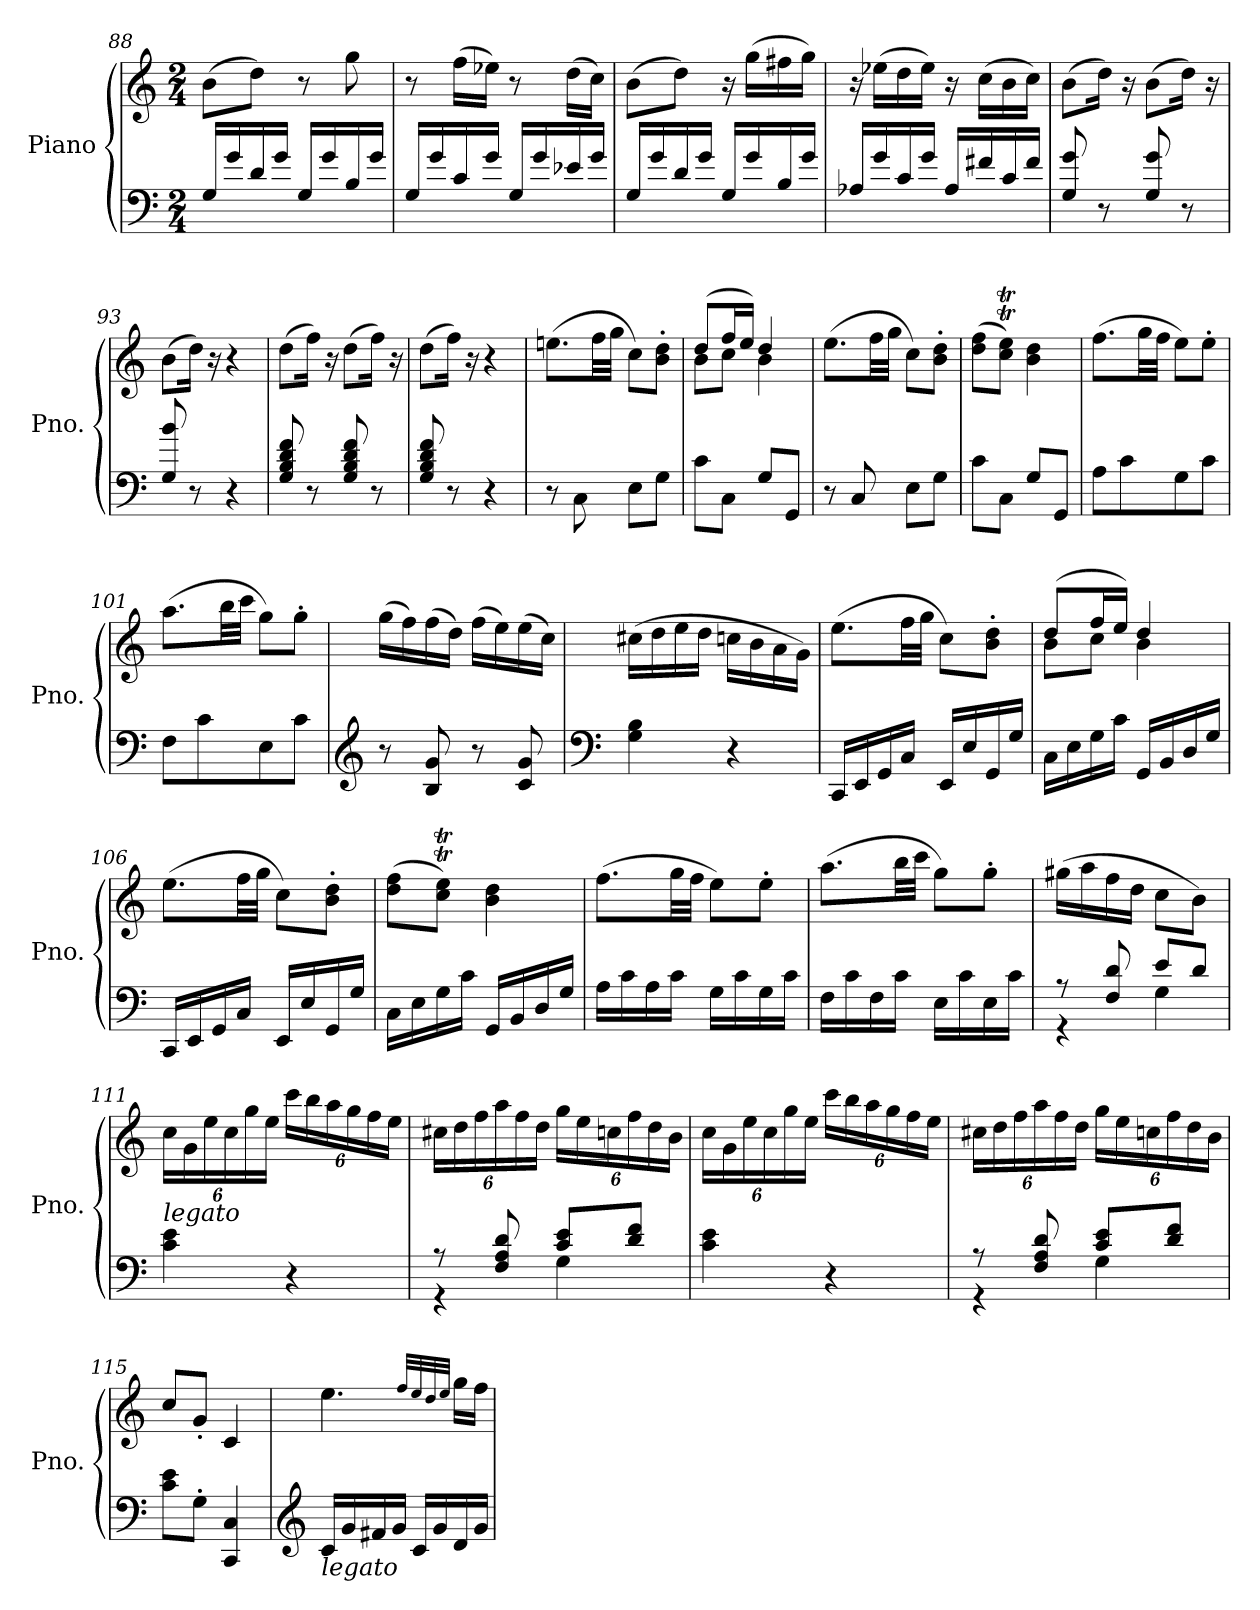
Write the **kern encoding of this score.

**kern	**kern
*part1	*part1
*staff2	*staff1
*I"Piano	*
*I'Pno.	*
*clefF4	*clefG2
*k[]	*k[]
*M2/4	*M2/4
=88	=88
16G/LL	(>8b\L
16g/	.
16d/	8dd\J)
16g/JJ	.
16G/LL	8r
16g/	.
16B/	8gg\
16g/JJ	.
=89	=89
16G/LL	8r
16g/	.
16c/	(>16ff\LL
16g/JJ	16ee-X\JJ)
16G/LL	8r
16g/	.
16e-X/	(>16dd\LL
16g/JJ	16cc\JJ)
=90	=90
16G/LL	(>8b\L
16g/	.
16d/	8dd\J)
16g/JJ	.
16G/LL	16r
16g/	(>16gg\LL
16B/	16ff#X\
16g/JJ	16gg\JJ)
=91	=91
16A-X/LL	16r
16g/	(>16ee-X\LL
16c/	16dd\
16g/JJ	16ee-\JJ)
16A-/LL	16r
16f#X/	(>16cc\LL
16c/	16b\
16f#/JJ	16cc\JJ)
!!LO:LB:g=z
=92	=92
8G/ 8g/	(>8b\L
8r	16dd\Jk)
.	16r
8G/ 8g/	(>8b\L
8r	16dd\Jk)
.	16r
=93	=93
8G/ 8b/	(>8b\L
8r	16dd\Jk)
.	16r
4r	4r
=94	=94
8G/ 8B/ 8d/ 8f/	(>8dd\L
8r	16ff\Jk)
.	16r
8G/ 8B/ 8d/ 8f/	(>8dd\L
8r	16ff\Jk)
.	16r
=95	=95
8G/ 8B/ 8d/ 8f/	(>8dd\L
8r	16ff\Jk)
.	16r
4r	4r
=96	=96
8r	(>8.een\L
8C\	.
.	32ff\LL
.	32gg\JJJ
8E\L	8cc\L)
8G\J	8b\' 8dd\'J
=97	=97
*	*^
8c\L	(>8dd/L	8b\L
8C\J	16ff/L	8cc\J
.	16ee/JJ)	.
8G/L	4dd/	4b\
8GG/J	.	.
*	*v	*v
=98	=98
8r	(>8.ee\L
8C/	.
.	32ff\LL
.	32gg\JJJ
8E\L	8cc\L)
8G\J	8b\' 8dd\'J
=99	=99
8c\L	(>8dd\ 8ff\L
8C\J	8cc\T 8ee\TJ)
8G/L	4b\ 4dd\
8GG/J	.
!!LO:LB:g=z
=100	=100
8A\L	(>8.ff\L
8c\	.
.	32gg\LL
.	32ff\JJJ
8G\	8ee\L)
8c\J	8ee'\J
=101	=101
8F\L	(>8.aa\L
8c\	.
.	32bb\LL
.	32ccc\JJJ
8E\	8gg\L)
8c\J	8gg'\J
=102	=102
*clefG2	*
8r	(>16gg\LL
.	16ff\)
8B/ 8g/	(>16ff\
.	16dd\JJ)
8r	(>16ff\LL
.	16ee\)
8c/ 8g/	(>16ee\
.	16cc\JJ)
=103	=103
*clefF4	*
4G\ 4B\	(>16cc#X\LL
.	16dd\
.	16ee\
.	16dd\JJ
4r	16ccn\LL
.	16b\
.	16a\
.	16g\JJ)
=104	=104
16CC/LL	(>8.ee\L
16EE/	.
16GG/	.
16C/JJ	32ff\LL
.	32gg\JJJ
16EE/LL	8cc\L)
16E/	.
16GG/	8b\' 8dd\'J
16G/JJ	.
=105	=105
*	*^
16C\LL	(>8dd/L	8b\L
16E\	.	.
16G\	16ff/L	8cc\J
16c\JJ	16ee/JJ)	.
16GG/LL	4dd/	4b\
16BB/	.	.
16D/	.	.
16G/JJ	.	.
*	*v	*v
!!LO:LB:g=z
=106	=106
16CC/LL	(>8.ee\L
16EE/	.
16GG/	.
16C/JJ	32ff\LL
.	32gg\JJJ
16EE/LL	8cc\L)
16E/	.
16GG/	8b\' 8dd\'J
16G/JJ	.
=107	=107
16C\LL	(>8dd\ 8ff\L
16E\	.
16G\	8cc\T 8ee\TJ)
16c\JJ	.
16GG/LL	4b\ 4dd\
16BB/	.
16D/	.
16G/JJ	.
=108	=108
16A\LL	(>8.ff\L
16c\	.
16A\	.
16c\JJ	32gg\LL
.	32ff\JJJ
16G\LL	8ee\L)
16c\	.
16G\	8ee'\J
16c\JJ	.
=109	=109
16F\LL	(>8.aa\L
16c\	.
16F\	.
16c\JJ	32bb\LL
.	32ccc\JJJ
16E\LL	8gg\L)
16c\	.
16E\	8gg'\J
16c\JJ	.
=110	=110
*^	*
8r	4r	(>16gg#X\LL
.	.	16aa\
8F/ 8d/	.	16ff\
.	.	16dd\JJ
4G\	8e/L	8cc\L
.	8d/J	8b\J)
*v	*v	*
!!LO:LB:g=z
=111	=111
*	*Xbrackettup
*^	*
!	!	!LO:TX:b:i:t=legato
*v	*v	*
4c\ 4e\	24cc\LL
.	24g\
.	24ee\
.	24cc\
.	24gg\
.	24ee\JJ
4r	24ccc\LL
.	24bb\
.	24aa\
.	24gg\
.	24ff\
.	24ee\JJ
=112	=112
*^	*
8r	4r	24cc#X\LL
.	.	24dd\
.	.	24ff\
8F/ 8A/ 8d/	.	24aa\
.	.	24ff\
.	.	24dd\JJ
4G\	8c/ 8e/L	24gg\LL
.	.	24ee\
.	.	24ccn\
.	8d/ 8f/J	24ff\
.	.	24dd\
.	.	24b\JJ
*v	*v	*
=113	=113
4c\ 4e\	24cc\LL
.	24g\
.	24ee\
.	24cc\
.	24gg\
.	24ee\JJ
4r	24ccc\LL
.	24bb\
.	24aa\
.	24gg\
.	24ff\
.	24ee\JJ
=114	=114
*^	*
8r	4r	24cc#X\LL
.	.	24dd\
.	.	24ff\
8F/ 8A/ 8d/	.	24aa\
.	.	24ff\
.	.	24dd\JJ
4G\	8c/ 8e/L	24gg\LL
.	.	24ee\
.	.	24ccn\
.	8d/ 8f/J	24ff\
.	.	24dd\
.	.	24b\JJ
*v	*v	*
!!LO:PB:g=z
=115	=115
8c\ 8e\L	8cc/L
8G'\J	8g'/J
4CC/ 4C/	4c/
=116	=116
*clefG2	*
!LO:TX:b:i:t=legato	!
16c/LL	4.ee\
16g/	.
16f#X/	.
16g/JJ	.
16c/LL	.
16g/	.
.	32qff/LLL
.	32qee/
.	32qdd/
.	32qee/JJJ
16d/	16gg\LL
16g/JJ	16ff\JJ
=	=
*-	*-
